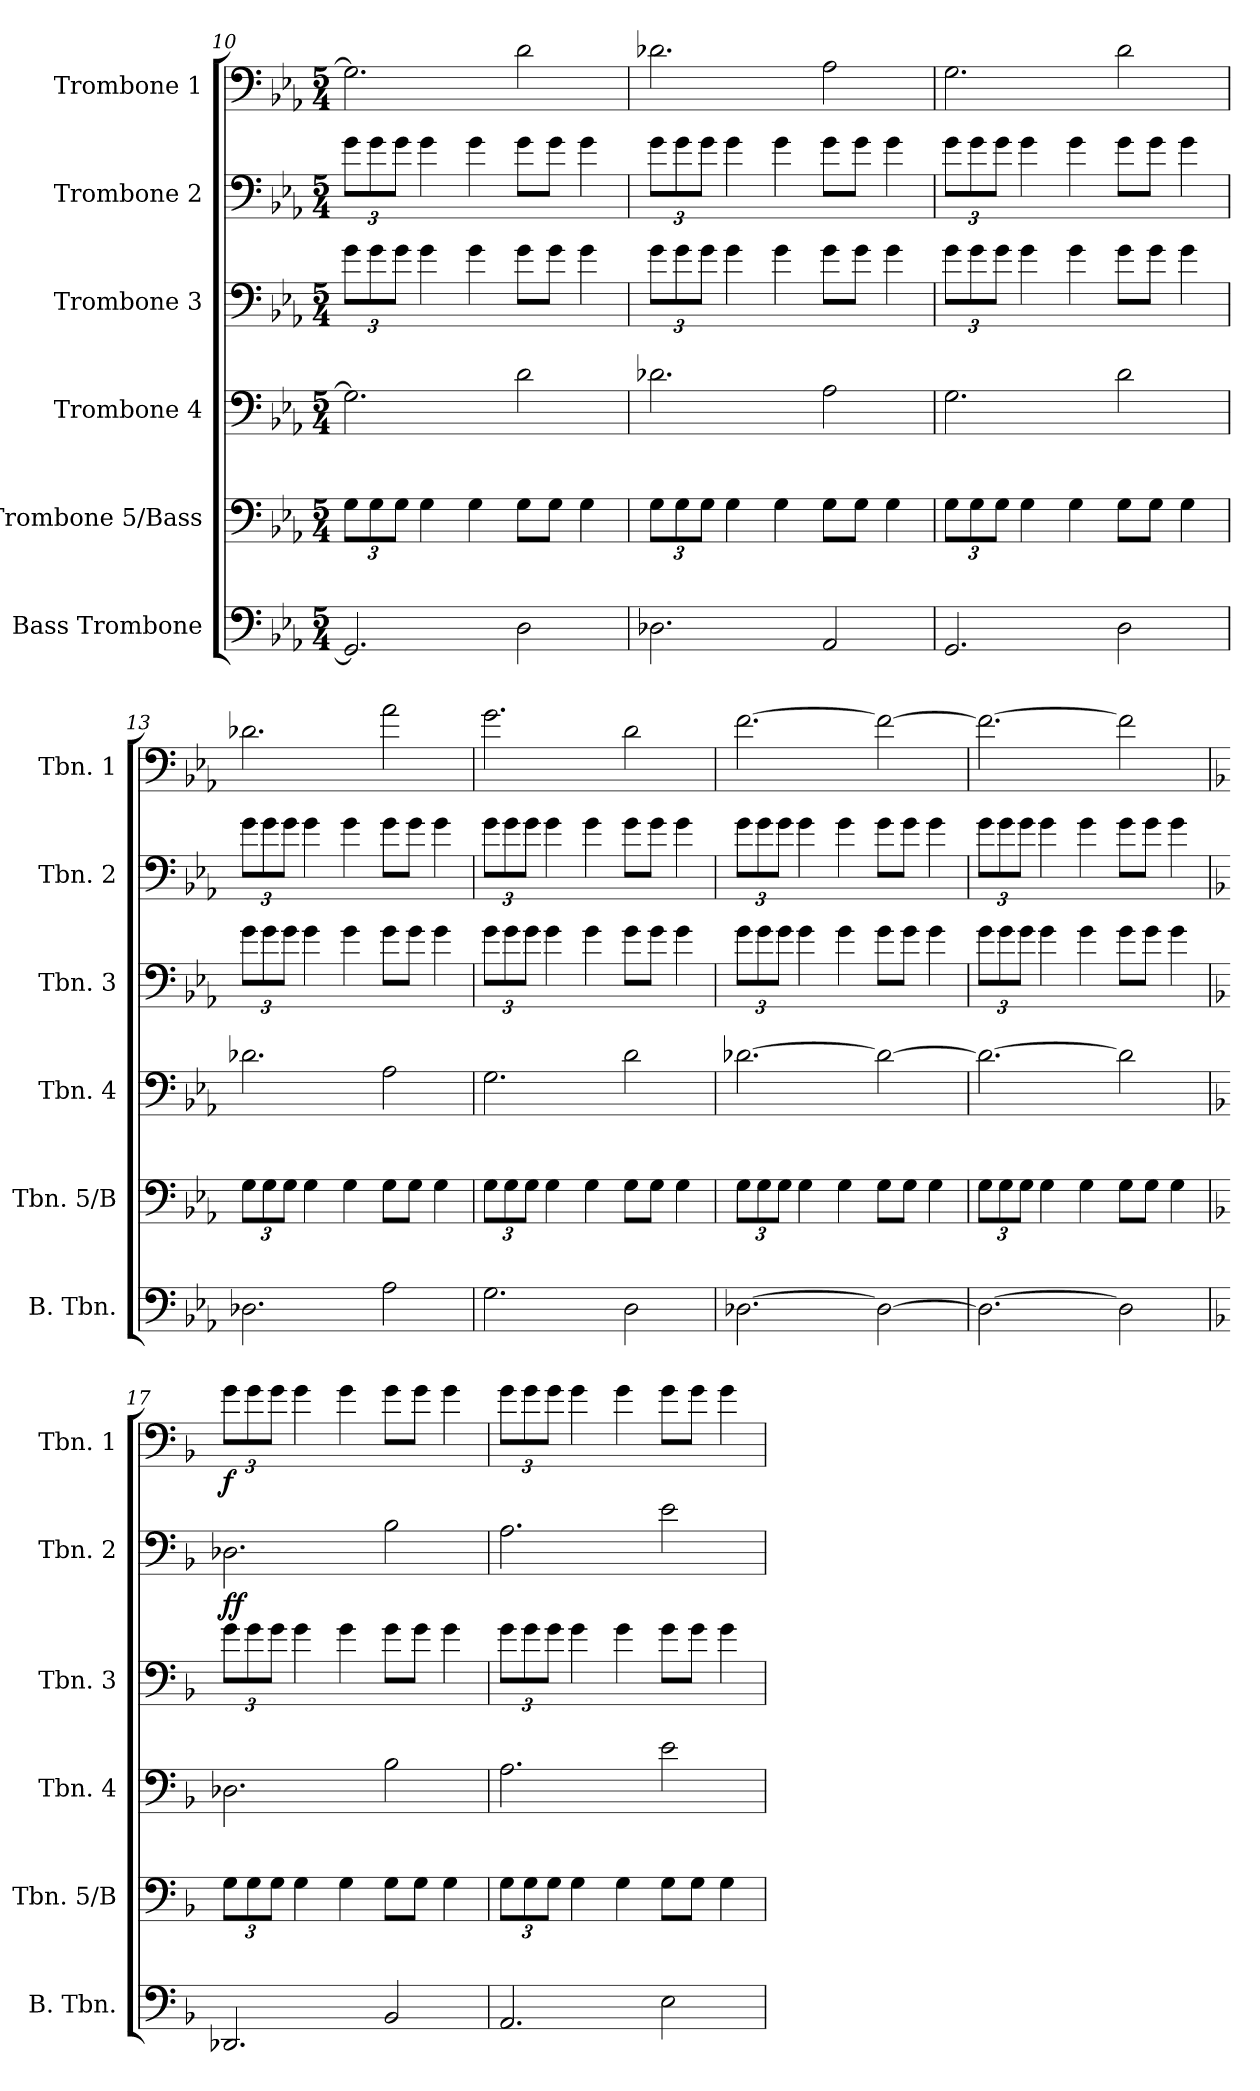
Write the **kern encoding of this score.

**kern	**kern	**kern	**kern	**kern	**dynam	**kern	**dynam
*part6	*part5	*part4	*part3	*part2	*part2	*part1	*part1
*staff6	*staff5	*staff4	*staff3	*staff2	*staff2	*staff1	*staff1
*I"Bass Trombone	*I"Trombone 5/Bass	*I"Trombone 4	*I"Trombone 3	*I"Trombone 2	*	*I"Trombone 1	*
*I'B. Tbn.	*I'Tbn. 5/B	*I'Tbn. 4	*I'Tbn. 3	*I'Tbn. 2	*	*I'Tbn. 1	*
!!LO:LB:g=z
*clefF4	*clefF4	*clefF4	*clefF4	*clefF4	*	*clefF4	*
*k[b-e-a-]	*k[b-e-a-]	*k[b-e-a-]	*k[b-e-a-]	*k[b-e-a-]	*	*k[b-e-a-]	*
*M5/4	*M5/4	*M5/4	*M5/4	*M5/4	*	*M5/4	*
*	*Xbrackettup	*	*Xbrackettup	*Xbrackettup	*	*	*
=10	=10	=10	=10	=10	=10	=10	=10
2.GG/]	12G\L	2.G\]	12g\L	12g\L	.	2.G\]	.
.	12G\	.	12g\	12g\	.	.	.
.	12G\J	.	12g\J	12g\J	.	.	.
.	4G\	.	4g\	4g\	.	.	.
.	4G\	.	4g\	4g\	.	.	.
2D\	8G\L	2d\	8g\L	8g\L	.	2d\	.
.	8G\J	.	8g\J	8g\J	.	.	.
.	4G\	.	4g\	4g\	.	.	.
=11	=11	=11	=11	=11	=11	=11	=11
2.D-X\	12G\L	2.d-X\	12g\L	12g\L	.	2.d-X\	.
.	12G\	.	12g\	12g\	.	.	.
.	12G\J	.	12g\J	12g\J	.	.	.
.	4G\	.	4g\	4g\	.	.	.
.	4G\	.	4g\	4g\	.	.	.
2AA-/	8G\L	2A-\	8g\L	8g\L	.	2A-\	.
.	8G\J	.	8g\J	8g\J	.	.	.
.	4G\	.	4g\	4g\	.	.	.
=12	=12	=12	=12	=12	=12	=12	=12
2.GG/	12G\L	2.G\	12g\L	12g\L	.	2.G\	.
.	12G\	.	12g\	12g\	.	.	.
.	12G\J	.	12g\J	12g\J	.	.	.
.	4G\	.	4g\	4g\	.	.	.
.	4G\	.	4g\	4g\	.	.	.
2D\	8G\L	2d\	8g\L	8g\L	.	2d\	.
.	8G\J	.	8g\J	8g\J	.	.	.
.	4G\	.	4g\	4g\	.	.	.
!!LO:PB:g=z
=13	=13	=13	=13	=13	=13	=13	=13
2.D-X\	12G\L	2.d-X\	12g\L	12g\L	.	2.d-X\	.
.	12G\	.	12g\	12g\	.	.	.
.	12G\J	.	12g\J	12g\J	.	.	.
.	4G\	.	4g\	4g\	.	.	.
.	4G\	.	4g\	4g\	.	.	.
2A-\	8G\L	2A-\	8g\L	8g\L	.	2a-\	.
.	8G\J	.	8g\J	8g\J	.	.	.
.	4G\	.	4g\	4g\	.	.	.
=14	=14	=14	=14	=14	=14	=14	=14
2.G\	12G\L	2.G\	12g\L	12g\L	.	2.g\	.
.	12G\	.	12g\	12g\	.	.	.
.	12G\J	.	12g\J	12g\J	.	.	.
.	4G\	.	4g\	4g\	.	.	.
.	4G\	.	4g\	4g\	.	.	.
2D\	8G\L	2d\	8g\L	8g\L	.	2d\	.
.	8G\J	.	8g\J	8g\J	.	.	.
.	4G\	.	4g\	4g\	.	.	.
=15	=15	=15	=15	=15	=15	=15	=15
[2.D-X\	12G\L	[2.d-X\	12g\L	12g\L	.	[2.f\	.
.	12G\	.	12g\	12g\	.	.	.
.	12G\J	.	12g\J	12g\J	.	.	.
.	4G\	.	4g\	4g\	.	.	.
.	4G\	.	4g\	4g\	.	.	.
2D-\_	8G\L	2d-\_	8g\L	8g\L	.	2f\_	.
.	8G\J	.	8g\J	8g\J	.	.	.
.	4G\	.	4g\	4g\	.	.	.
!!LO:LB:g=z
=16	=16	=16	=16	=16	=16	=16	=16
2.D-\_	12G\L	2.d-\_	12g\L	12g\L	.	2.f\_	.
.	12G\	.	12g\	12g\	.	.	.
.	12G\J	.	12g\J	12g\J	.	.	.
.	4G\	.	4g\	4g\	.	.	.
.	4G\	.	4g\	4g\	.	.	.
2D-\]	8G\L	2d-\]	8g\L	8g\L	.	2f\]	.
.	8G\J	.	8g\J	8g\J	.	.	.
.	4G\	.	4g\	4g\	.	.	.
=17	=17	=17	=17	=17	=17	=17	=17
*k[b-]	*k[b-]	*k[b-]	*k[b-]	*k[b-]	*	*k[b-]	*
*	*	*	*	*	*	*Xbrackettup	*
!	!	!	!	!	!LO:DY:b	!	!LO:DY:b
2.DD-X/	12G\L	2.D-X\	12g\L	2.D-X\	ff	12g\L	f
.	12G\	.	12g\	.	.	12g\	.
.	12G\J	.	12g\J	.	.	12g\J	.
.	4G\	.	4g\	.	.	4g\	.
.	4G\	.	4g\	.	.	4g\	.
2BB-/	8G\L	2B-\	8g\L	2B-\	.	8g\L	.
.	8G\J	.	8g\J	.	.	8g\J	.
.	4G\	.	4g\	.	.	4g\	.
=18	=18	=18	=18	=18	=18	=18	=18
2.AA/	12G\L	2.A\	12g\L	2.A\	.	12g\L	.
.	12G\	.	12g\	.	.	12g\	.
.	12G\J	.	12g\J	.	.	12g\J	.
.	4G\	.	4g\	.	.	4g\	.
.	4G\	.	4g\	.	.	4g\	.
2E\	8G\L	2e\	8g\L	2e\	.	8g\L	.
.	8G\J	.	8g\J	.	.	8g\J	.
.	4G\	.	4g\	.	.	4g\	.
=	=	=	=	=	=	=	=
*-	*-	*-	*-	*-	*-	*-	*-
